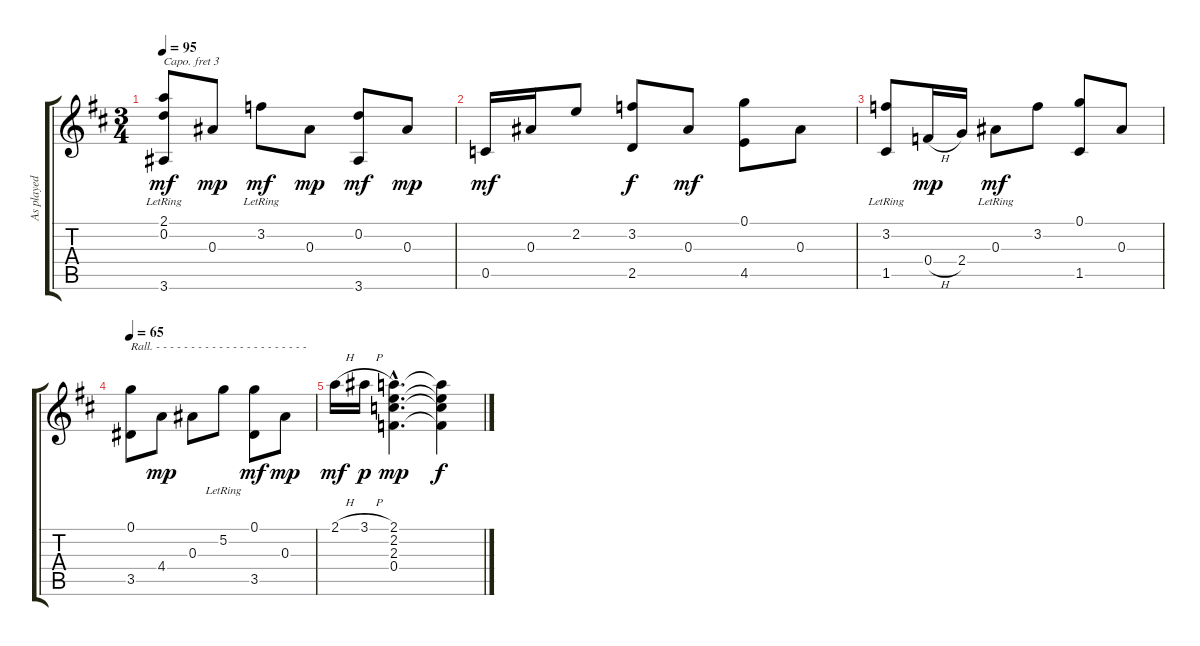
\track ("As played (capo III)" "As played ") {instrument acousticguitarnylon}
\staff {score tabs}
\capo 3
\tuning (E4 B3 G3 D3 A2 E2) {hide}
\ts (3 4)
\tempo 95
\clef g2
\ks d
(2.1{lr} 0.2{lr} 3.6).8{dy mf} 0.3.8{dy mp} 3.2{lr}.8{dy mf} 0.3.8{dy mp} (0.2 3.6).8{dy mf} 0.3.8{dy mp} |
0.5.16{dy mf} 0.3.16 2.2.8 (3.2 2.5).8{dy f} 0.3.8{dy mf} (0.1 4.5).8 0.3.8 |
(3.2{lr} 1.5).8 0.4{h}.16{dy mp} 2.4.16 0.3{lr}.8{dy mf} 3.2.8 (0.1 1.5).8 0.3.8 |
\tempo 65
(0.1 3.5).8{txt "Rall. - - - - - - - - - - - - - - - - - - - - - - "} 4.4.8{dy mp} 0.3.8 5.2{lr}.8 (0.1 3.5).8{dy mf} 0.3.8{dy mp} |
2.1{h}.16{dy mf} 3.1{h}.16{dy p} (2.1{hac} 2.2{hac} 2.3{hac} 0.4{hac}).4{d dy mp} (2.1{t} 2.2{t} 2.3{t} 0.4{t}).4{dy f}
